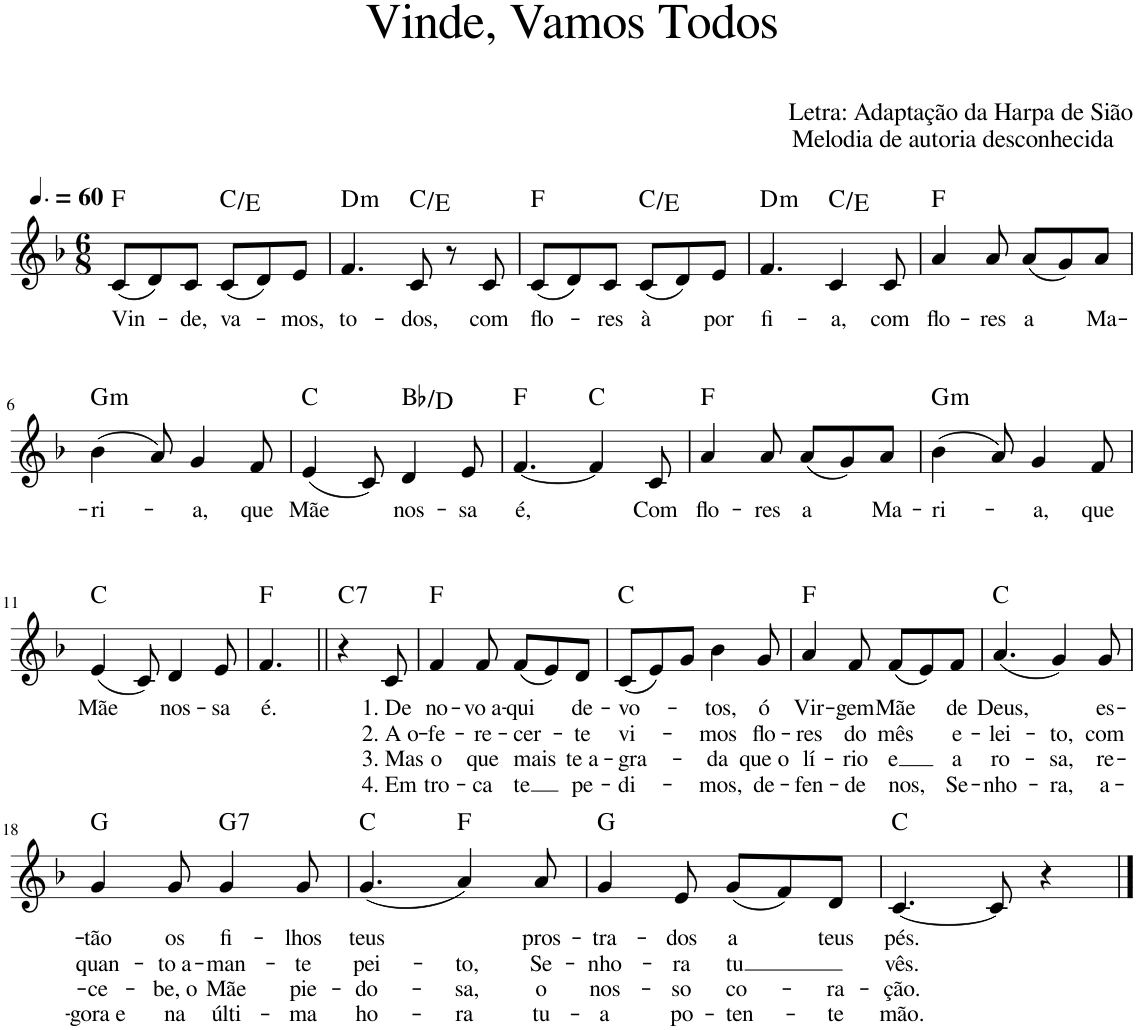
**kern	**text	**text	**text	**text	**harte
*part1	*part1	*part1	*part1	*part1	*part1
*staff1	*staff1	*staff1	*staff1	*staff1	*
*I"Voz	*	*	*	*	*
*I'Vo.	*	*	*	*	*
*clefG2	*	*	*	*	*
*k[b-]	*	*	*	*	*
*M6/8	*	*	*	*	*
*MM90	*	*	*	*	*
=1	=1	=1	=1	=1	=1
!	!LO:LY:b	!	!	!	!
(8c/L	Vin-	.	.	.	F:maj
8d/)	.	.	.	.	.
!	!LO:LY:b	!	!	!	!
8c/J	-de,	.	.	.	.
!	!LO:LY:b	!	!	!	!
(8c/L	va-	.	.	.	C:maj/3
8d/)	.	.	.	.	.
!	!LO:LY:b	!	!	!	!
8e/J	-mos,	.	.	.	.
=2	=2	=2	=2	=2	=2
!	!LO:LY:b	!	!	!	!LO:H:kt=m
4.f/	to-	.	.	.	D:min
!	!LO:LY:b	!	!	!	!
8c/	-dos,	.	.	.	C:maj/3
8r	.	.	.	.	.
!	!LO:LY:b	!	!	!	!
8c/	com	.	.	.	.
=3	=3	=3	=3	=3	=3
!	!LO:LY:b	!	!	!	!
(8c/L	flo-	.	.	.	F:maj
8d/)	.	.	.	.	.
!	!LO:LY:b	!	!	!	!
8c/J	-res	.	.	.	.
!	!LO:LY:b	!	!	!	!
(8c/L	à	.	.	.	C:maj/3
8d/)	.	.	.	.	.
!	!LO:LY:b	!	!	!	!
8e/J	por	.	.	.	.
=4	=4	=4	=4	=4	=4
!	!LO:LY:b	!	!	!	!LO:H:kt=m
4.f/	fi-	.	.	.	D:min
!	!LO:LY:b	!	!	!	!
4c/	-a,	.	.	.	C:maj/3
!	!LO:LY:b	!	!	!	!
8c/	com	.	.	.	.
=5	=5	=5	=5	=5	=5
!	!LO:LY:b	!	!	!	!
4a/	flo-	.	.	.	F:maj
!	!LO:LY:b	!	!	!	!
8a/	-res	.	.	.	.
!	!LO:LY:b	!	!	!	!
(8a/L	a	.	.	.	.
8g/)	.	.	.	.	.
!	!LO:LY:b	!	!	!	!
8a/J	Ma-	.	.	.	.
!!LO:LB:g=z
=6	=6	=6	=6	=6	=6
!	!LO:LY:b	!	!	!	!LO:H:kt=m
(4b-\	-ri-	.	.	.	G:min
8a/)	.	.	.	.	.
!	!LO:LY:b	!	!	!	!
4g/	-a,	.	.	.	.
!	!LO:LY:b	!	!	!	!
8f/	que	.	.	.	.
=7	=7	=7	=7	=7	=7
!	!LO:LY:b	!	!	!	!
(4e/	Mãe	.	.	.	C:maj
8c/)	.	.	.	.	.
!	!LO:LY:b	!	!	!	!
4d/	nos-	.	.	.	Bb:maj/3
!	!LO:LY:b	!	!	!	!
8e/	-sa	.	.	.	.
=8	=8	=8	=8	=8	=8
!	!LO:LY:b	!	!	!	!
[4.f/	é,	.	.	.	F:maj
4f/]	.	.	.	.	C:maj
!	!LO:LY:b	!	!	!	!
8c/	Com	.	.	.	.
=9	=9	=9	=9	=9	=9
!	!LO:LY:b	!	!	!	!
4a/	flo-	.	.	.	F:maj
!	!LO:LY:b	!	!	!	!
8a/	-res	.	.	.	.
!	!LO:LY:b	!	!	!	!
(8a/L	a	.	.	.	.
8g/)	.	.	.	.	.
!	!LO:LY:b	!	!	!	!
8a/J	Ma-	.	.	.	.
=10	=10	=10	=10	=10	=10
!	!LO:LY:b	!	!	!	!LO:H:kt=m
(4b-\	-ri-	.	.	.	G:min
8a/)	.	.	.	.	.
!	!LO:LY:b	!	!	!	!
4g/	-a,	.	.	.	.
!	!LO:LY:b	!	!	!	!
8f/	que	.	.	.	.
!!LO:LB:g=z
=11	=11	=11	=11	=11	=11
!	!LO:LY:b	!	!	!	!
(4e/	Mãe	.	.	.	C:maj
8c/)	.	.	.	.	.
!	!LO:LY:b	!	!	!	!
4d/	nos-	.	.	.	.
!	!LO:LY:b	!	!	!	!
8e/	-sa	.	.	.	.
=12	=12	=12	=12	=12	=12
!	!LO:LY:b	!	!	!	!
4.f/	é.	.	.	.	F:maj
=13||	=13||	=13||	=13||	=13||	=13||
!	!	!	!	!	!LO:H:kt=7
4r	.	.	.	.	C:7
!	!LO:LY:b	!LO:LY:b	!LO:LY:b	!LO:LY:b	!
8c/	1. De	2. A o-	3. Mas	4. Em	.
=14	=14	=14	=14	=14	=14
!	!LO:LY:b	!LO:LY:b	!LO:LY:b	!LO:LY:b	!
4f/	no-	-fe-	o	tro-	F:maj
!	!LO:LY:b	!LO:LY:b	!LO:LY:b	!LO:LY:b	!
8f/	-vo a-	-re-	que	-ca	.
!	!LO:LY:b	!LO:LY:b	!LO:LY:b	!LO:LY:b	!
(8f/L	-qui	-cer-	mais	te	.
8e/)	.	.	.	.	.
!	!LO:LY:b	!LO:LY:b	!LO:LY:b	!LO:LY:b	!
8d/J	de-	-te	te a-	pe-	.
=15	=15	=15	=15	=15	=15
!	!LO:LY:b	!LO:LY:b	!LO:LY:b	!LO:LY:b	!
(8c/L	-vo-	vi-	-gra-	-di-	C:maj
8e/)	.	.	.	.	.
8g/J	.	.	.	.	.
!	!LO:LY:b	!LO:LY:b	!LO:LY:b	!LO:LY:b	!
4b-\	-tos,	-mos	-da	-mos,	.
!	!LO:LY:b	!LO:LY:b	!LO:LY:b	!LO:LY:b	!
8g/	ó	flo-	que o	de-	.
=16	=16	=16	=16	=16	=16
!	!LO:LY:b	!LO:LY:b	!LO:LY:b	!LO:LY:b	!
4a/	Vir-	-res	lí-	-fen-	F:maj
!	!LO:LY:b	!LO:LY:b	!LO:LY:b	!LO:LY:b	!
8f/	-gem	do	-rio	-de	.
!	!LO:LY:b	!LO:LY:b	!LO:LY:b	!LO:LY:b	!
(8f/L	Mãe	mês	e	-nos,	.
8e/)	.	.	.	.	.
!	!LO:LY:b	!LO:LY:b	!LO:LY:b	!LO:LY:b	!
8f/J	de	e-	a	Se-	.
=17	=17	=17	=17	=17	=17
!	!LO:LY:b	!LO:LY:b	!LO:LY:b	!LO:LY:b	!
(4.a/	Deus,	-lei-	ro-	-nho-	C:maj
!	!	!LO:LY:b	!LO:LY:b	!LO:LY:b	!
4g/)	.	-to,	-sa,	-ra,	.
!	!LO:LY:b	!LO:LY:b	!LO:LY:b	!LO:LY:b	!
8g/	es-	com	re-	a-	.
!!LO:LB:g=z
=18	=18	=18	=18	=18	=18
!	!LO:LY:b	!LO:LY:b	!LO:LY:b	!LO:LY:b	!
4g/	-tão	quan-	-ce-	-gora e	G:maj
!	!LO:LY:b	!LO:LY:b	!LO:LY:b	!LO:LY:b	!
8g/	os	-to a-	-be, o	na	.
!	!LO:LY:b	!LO:LY:b	!LO:LY:b	!LO:LY:b	!LO:H:kt=7
4g/	fi-	-man-	Mãe	últi-	G:7
!	!LO:LY:b	!LO:LY:b	!LO:LY:b	!LO:LY:b	!
8g/	-lhos	-te	pie-	-ma	.
=19	=19	=19	=19	=19	=19
!	!LO:LY:b	!LO:LY:b	!LO:LY:b	!LO:LY:b	!
(4.g/	teus	pei-	-do-	ho-	C:maj
!	!	!LO:LY:b	!LO:LY:b	!LO:LY:b	!
4a/)	.	-to,	-sa,	-ra	F:maj
!	!LO:LY:b	!LO:LY:b	!LO:LY:b	!LO:LY:b	!
8a/	pros-	Se-	o	tu-	.
=20	=20	=20	=20	=20	=20
!	!LO:LY:b	!LO:LY:b	!LO:LY:b	!LO:LY:b	!
4g/	-tra-	-nho-	nos-	-a	G:maj
!	!LO:LY:b	!LO:LY:b	!LO:LY:b	!LO:LY:b	!
8e/	-dos	-ra	-so	po-	.
!	!LO:LY:b	!LO:LY:b	!LO:LY:b	!LO:LY:b	!
(8g/L	a	tu	co-	-ten-	.
8f/)	.	.	.	.	.
!	!LO:LY:b	!	!LO:LY:b	!LO:LY:b	!
8d/J	teus	.	-ra-	-te	.
=21	=21	=21	=21	=21	=21
!	!LO:LY:b	!LO:LY:b	!LO:LY:b	!LO:LY:b	!
[4.c/	pés.	vês.	-ção.	mão.	C:maj
8c/]	.	.	.	.	.
4r	.	.	.	.	.
==	==	==	==	==	==
*-	*-	*-	*-	*-	*-
